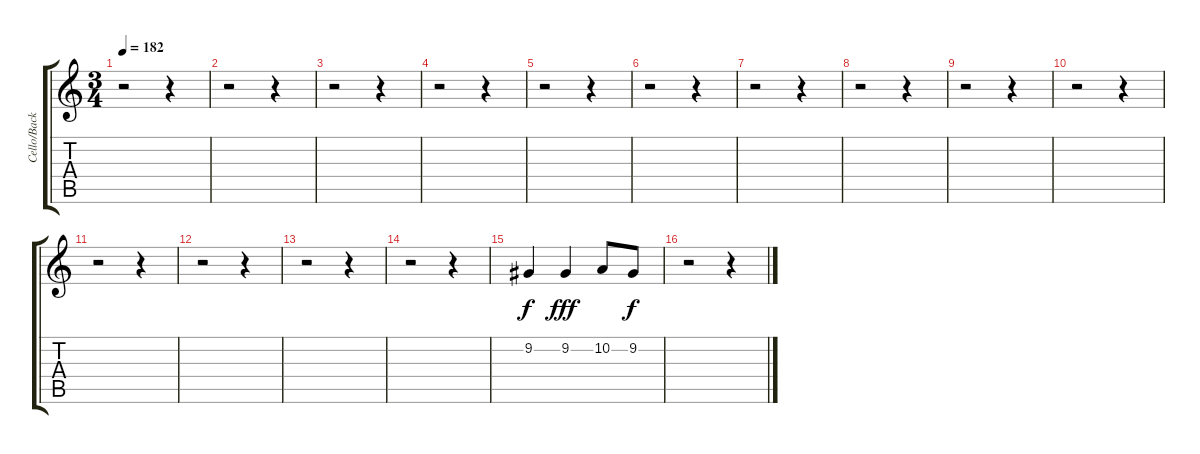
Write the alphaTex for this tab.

\track ("Cello/Backing Vocal" "Cello/Back") {instrument cello}
\staff {score tabs}
\tuning (E4 B3 G3 D3 A2 D2) {hide}
\ts (3 4)
\tempo 182
\clef g2
\ks c
r.2{dy f} r.4 |
r.2 r.4 |
r.2 r.4 |
r.2 r.4 |
r.2 r.4 |
r.2 r.4 |
r.2 r.4 |
r.2 r.4 |
r.2 r.4 |
r.2 r.4 |
r.2 r.4 |
r.2 r.4 |
r.2 r.4 |
r.2 r.4 |
9.2.4 9.2.4{dy fff} 10.2.8 9.2.8{dy f} |
r.2 r.4
